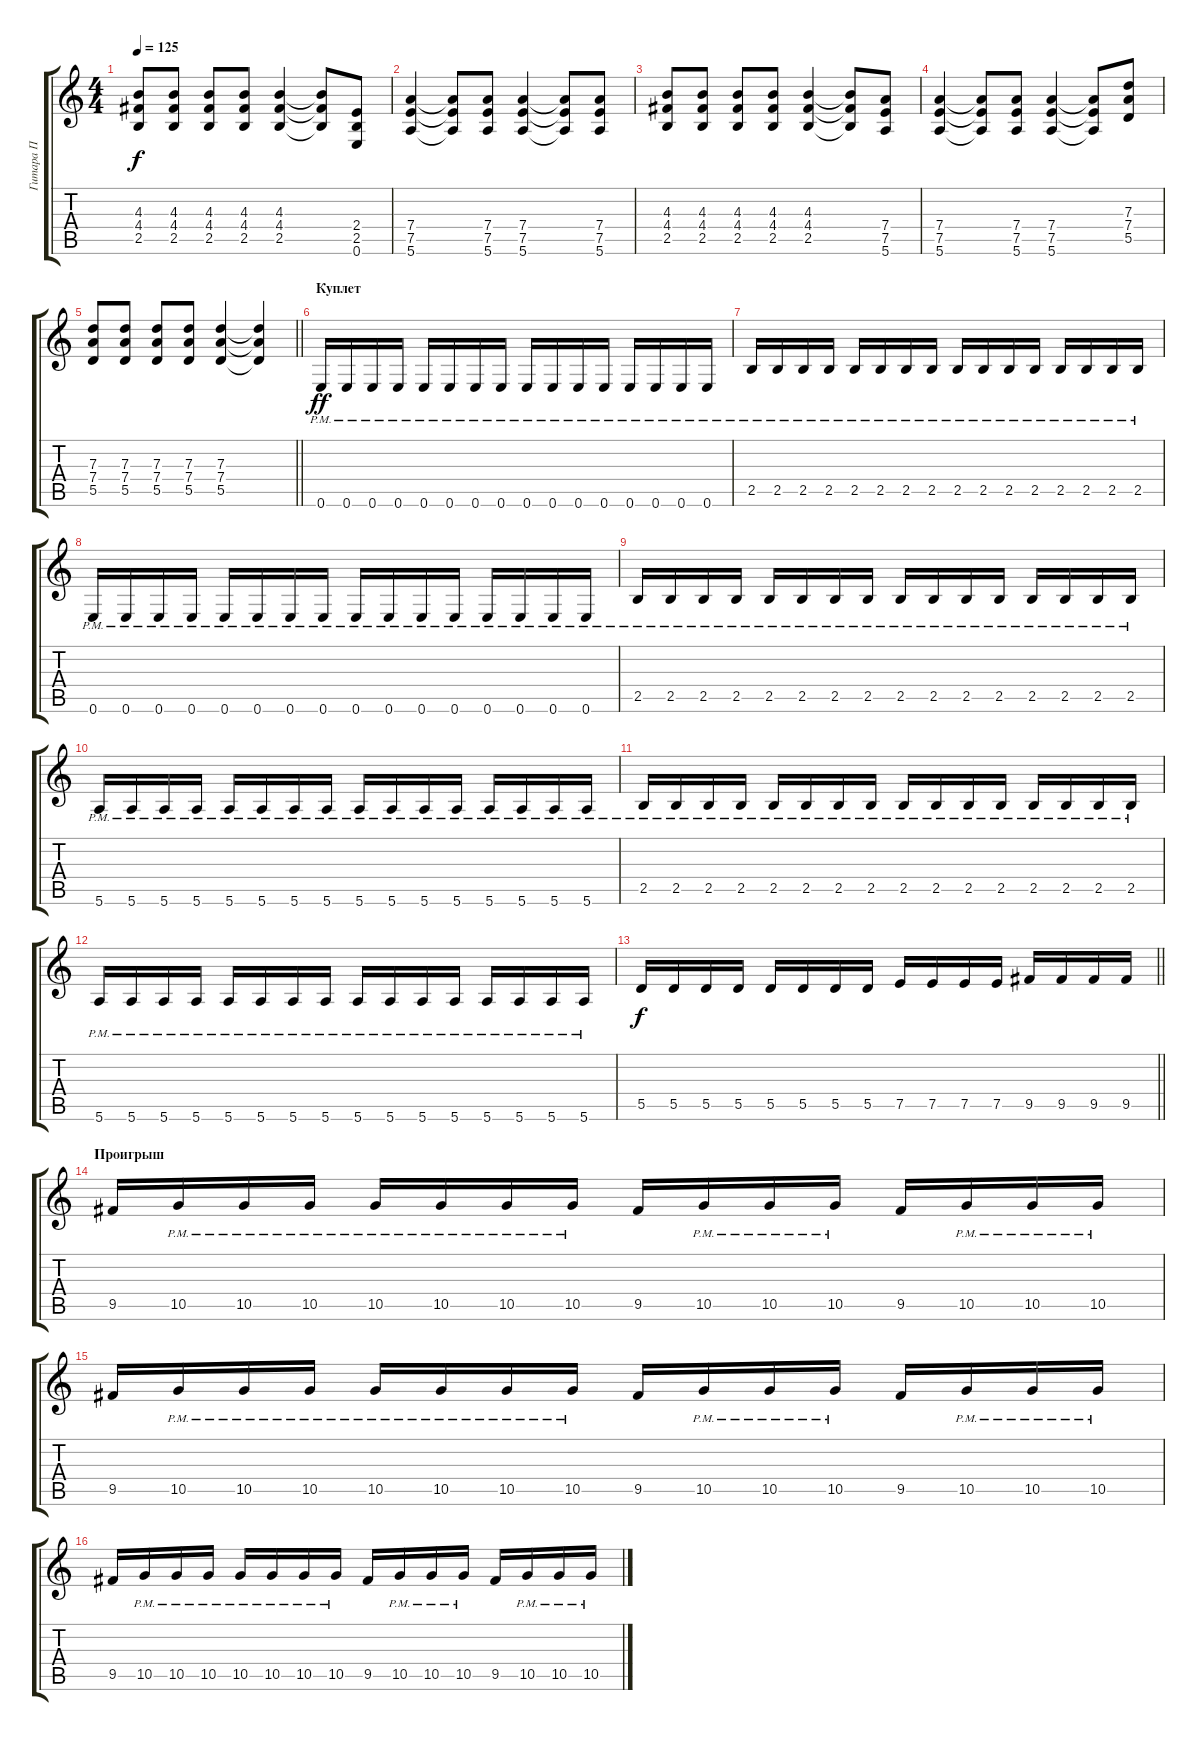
\track ("Гитара П" "Гитара П") {instrument overdrivenguitar}
\staff {score tabs}
\tuning (E4 B3 G3 D3 A2 E2) {hide}
\ts (4 4)
\tempo 125
\clef g2
\ks c
(4.3 4.4 2.5).8{dy f} (4.3 4.4 2.5).8 (4.3 4.4 2.5).8 (4.3 4.4 2.5).8 (4.3 4.4 2.5).4 (4.3{t} 4.4{t} 2.5{t}).8 (2.4 2.5 0.6).8 |
(7.4 7.5 5.6).4 (7.4{t} 7.5{t} 5.6{t}).8 (7.4 7.5 5.6).8 (7.4 7.5 5.6).4 (7.4{t} 7.5{t} 5.6{t}).8 (7.4 7.5 5.6).8 |
(4.3 4.4 2.5).8 (4.3 4.4 2.5).8 (4.3 4.4 2.5).8 (4.3 4.4 2.5).8 (4.3 4.4 2.5).4 (4.3{t} 4.4{t} 2.5{t}).8 (7.4 7.5 5.6).8 |
(7.4 7.5 5.6).4 (7.4{t} 7.5{t} 5.6{t}).8 (7.4 7.5 5.6).8 (7.4 7.5 5.6).4 (7.4{t} 7.5{t} 5.6{t}).8 (7.3 7.4 5.5).8 |
\barLineRight lightlight
(7.3 7.4 5.5).8 (7.3 7.4 5.5).8 (7.3 7.4 5.5).8 (7.3 7.4 5.5).8 (7.3 7.4 5.5).4 (7.3{t} 7.4{t} 5.5{t}).4 |
\section ("" "Куплет")
0.6{pm}.16{dy ff} 0.6{pm}.16 0.6{pm}.16 0.6{pm}.16 0.6{pm}.16 0.6{pm}.16 0.6{pm}.16 0.6{pm}.16 0.6{pm}.16 0.6{pm}.16 0.6{pm}.16 0.6{pm}.16 0.6{pm}.16 0.6{pm}.16 0.6{pm}.16 0.6{pm}.16 |
2.5{pm}.16 2.5{pm}.16 2.5{pm}.16 2.5{pm}.16 2.5{pm}.16 2.5{pm}.16 2.5{pm}.16 2.5{pm}.16 2.5{pm}.16 2.5{pm}.16 2.5{pm}.16 2.5{pm}.16 2.5{pm}.16 2.5{pm}.16 2.5{pm}.16 2.5{pm}.16 |
0.6{pm}.16 0.6{pm}.16 0.6{pm}.16 0.6{pm}.16 0.6{pm}.16 0.6{pm}.16 0.6{pm}.16 0.6{pm}.16 0.6{pm}.16 0.6{pm}.16 0.6{pm}.16 0.6{pm}.16 0.6{pm}.16 0.6{pm}.16 0.6{pm}.16 0.6{pm}.16 |
2.5{pm}.16 2.5{pm}.16 2.5{pm}.16 2.5{pm}.16 2.5{pm}.16 2.5{pm}.16 2.5{pm}.16 2.5{pm}.16 2.5{pm}.16 2.5{pm}.16 2.5{pm}.16 2.5{pm}.16 2.5{pm}.16 2.5{pm}.16 2.5{pm}.16 2.5{pm}.16 |
5.6{pm}.16 5.6{pm}.16 5.6{pm}.16 5.6{pm}.16 5.6{pm}.16 5.6{pm}.16 5.6{pm}.16 5.6{pm}.16 5.6{pm}.16 5.6{pm}.16 5.6{pm}.16 5.6{pm}.16 5.6{pm}.16 5.6{pm}.16 5.6{pm}.16 5.6{pm}.16 |
2.5{pm}.16 2.5{pm}.16 2.5{pm}.16 2.5{pm}.16 2.5{pm}.16 2.5{pm}.16 2.5{pm}.16 2.5{pm}.16 2.5{pm}.16 2.5{pm}.16 2.5{pm}.16 2.5{pm}.16 2.5{pm}.16 2.5{pm}.16 2.5{pm}.16 2.5{pm}.16 |
5.6{pm}.16 5.6{pm}.16 5.6{pm}.16 5.6{pm}.16 5.6{pm}.16 5.6{pm}.16 5.6{pm}.16 5.6{pm}.16 5.6{pm}.16 5.6{pm}.16 5.6{pm}.16 5.6{pm}.16 5.6{pm}.16 5.6{pm}.16 5.6{pm}.16 5.6{pm}.16 |
\barLineRight lightlight
5.5.16{dy f} 5.5.16 5.5.16 5.5.16 5.5.16 5.5.16 5.5.16 5.5.16 7.5.16 7.5.16 7.5.16 7.5.16 9.5.16 9.5.16 9.5.16 9.5.16 |
\section ("" "Проигрыш")
9.5.16 10.5{pm}.16 10.5{pm}.16 10.5{pm}.16 10.5{pm}.16 10.5{pm}.16 10.5{pm}.16 10.5{pm}.16 9.5.16 10.5{pm}.16 10.5{pm}.16 10.5{pm}.16 9.5.16 10.5{pm}.16 10.5{pm}.16 10.5{pm}.16 |
9.5.16 10.5{pm}.16 10.5{pm}.16 10.5{pm}.16 10.5{pm}.16 10.5{pm}.16 10.5{pm}.16 10.5{pm}.16 9.5.16 10.5{pm}.16 10.5{pm}.16 10.5{pm}.16 9.5.16 10.5{pm}.16 10.5{pm}.16 10.5{pm}.16 |
9.5.16 10.5{pm}.16 10.5{pm}.16 10.5{pm}.16 10.5{pm}.16 10.5{pm}.16 10.5{pm}.16 10.5{pm}.16 9.5.16 10.5{pm}.16 10.5{pm}.16 10.5{pm}.16 9.5.16 10.5{pm}.16 10.5{pm}.16 10.5{pm}.16
